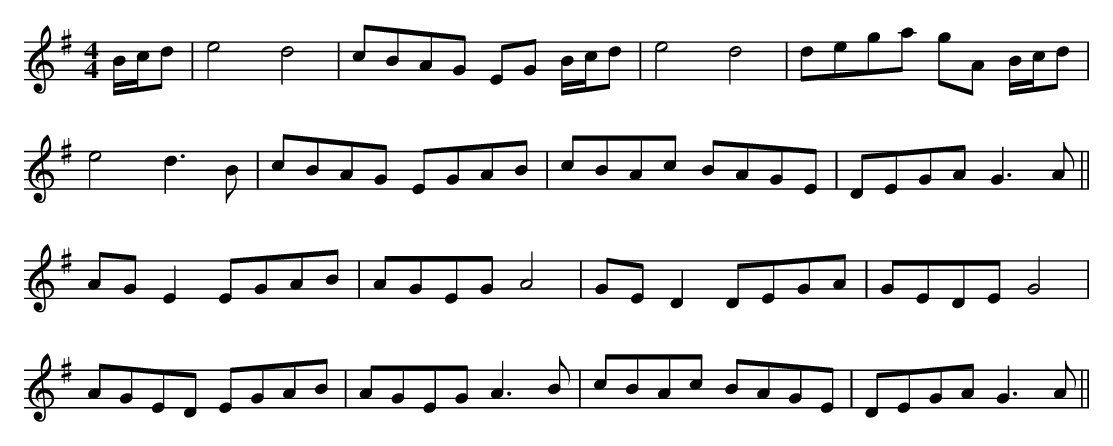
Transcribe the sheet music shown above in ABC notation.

X:1
M:4/4
K:Ador
B/c/d|e4 d4|cBAG EG B/c/d|e4 d4|dega gA B/c/d|
e4 d3 B|cBAG EGAB|cBAc BAGE|DEGA G3 A||
AG E2 EGAB|AGEG A4|GE D2 DEGA|GEDE G4|
AGED EGAB|AGEG A3 B|cBAc BAGE|DEGA G3 A||
